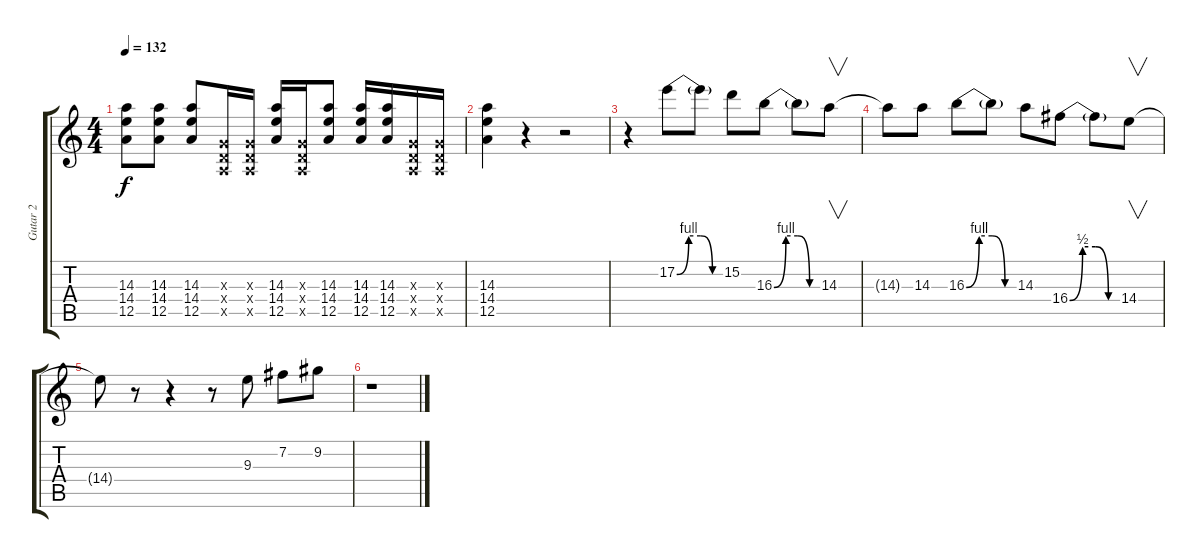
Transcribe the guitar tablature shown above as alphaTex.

\track ("Gutar 2" "Gutar 2") {instrument distortionguitar}
\staff {score tabs}
\tuning (E4 B3 G3 D3 A2 E2) {hide}
\ts (4 4)
\tempo 132
\clef g2
\ks c
(14.3{t} 14.4{t} 12.5{t}).8{dy f} (14.3 14.4 12.5).8 (14.3 14.4 12.5).8 (0.3{x} 0.4{x} 0.5{x}).16 (0.3{x} 0.4{x} 0.5{x}).16 (14.3 14.4 12.5).16 (0.3{x} 0.4{x} 0.5{x}).16 (14.3 14.4 12.5).8 (14.3 14.4 12.5).16 (14.3 14.4 12.5).16 (0.3{x} 0.4{x} 0.5{x}).16 (0.3{x} 0.4{x} 0.5{x}).16 |
(14.3 14.4 12.5).4 r.4 r.2 |
r.4 17.2{be (custom 0 0 15 4 30 4 45 0 60 0)}.8 17.2{t}.8 15.2.8 16.3{be (custom 0 0 15 4 30 4 45 0 60 0)}.8 16.3{t}.8 14.3.8{v} |
14.3{t}.8 14.3.8 16.3{be (custom 0 0 15 4 30 4 45 0 60 0)}.8 16.3{t}.8 14.3.8 16.4{be (custom 0 0 15 2 30 2 45 0 60 0)}.8 16.4{t}.8 14.4.8{v} |
14.4{t}.8 r.8 r.4 r.8 9.3.8 7.2.8 9.2.8 |
r.1
